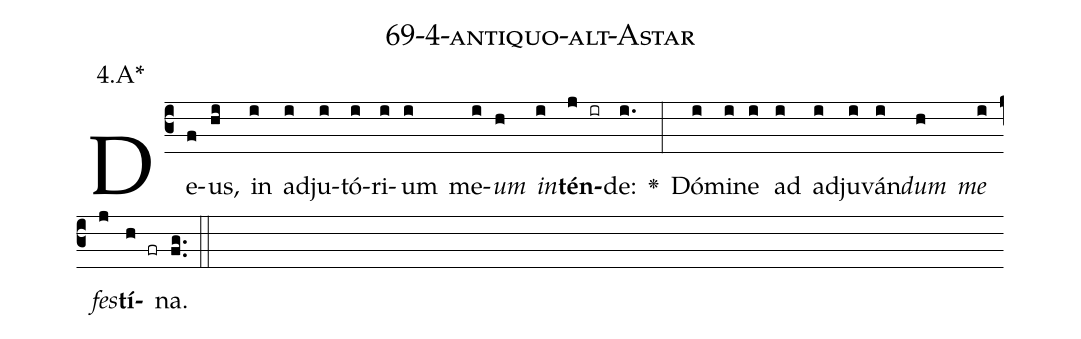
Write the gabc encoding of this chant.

name: 69-4-antiquo-alt-Astar;
annotation: 4.A*;
%%
(c3)De(f)us,(hi) in(i) ad(i)ju(i)tó(i)ri(i)um(i) me(i)<i>um</i>(h) <i>in</i>(i)<b>tén</b>(j ir)de:(i.) <v>\greheightstar</v>(:) Dó(i)mi(i)ne(i) ad(i) ad(i)ju(i)ván(i)<i>dum</i>(h) <i>me</i>(i) <i>fes</i>(j)<b>tí</b>(h fr)na.(fg..) (::)


%E(i) u(h) o(i) u(j) a(h) e.(fg..) (::)
